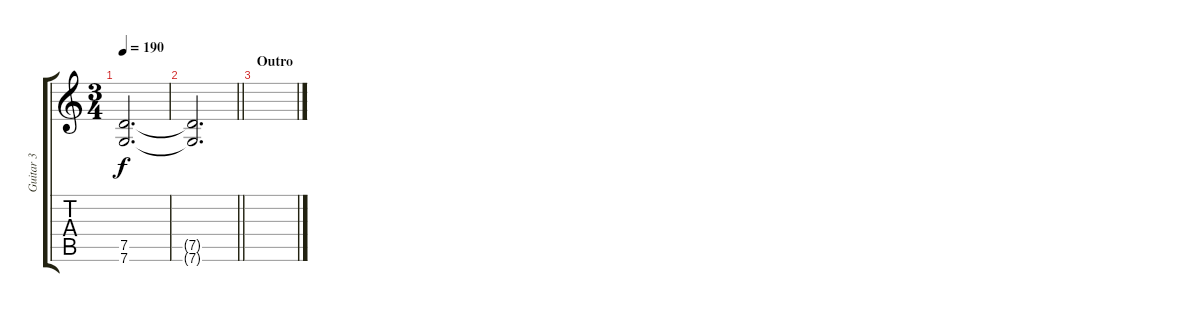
\track ("Guitar 3" "Guitar 3") {instrument distortionguitar}
\staff {score tabs}
\tuning (D4 A3 F3 C3 G2 C2) {hide}
\ts (3 4)
\tempo 190
\clef g2
\ks c
(7.5{t} 7.6{t}).2{d dy f} |
\barLineRight lightlight
(7.5{t} 7.6{t}).2{d} |
\section ("" "Outro")
